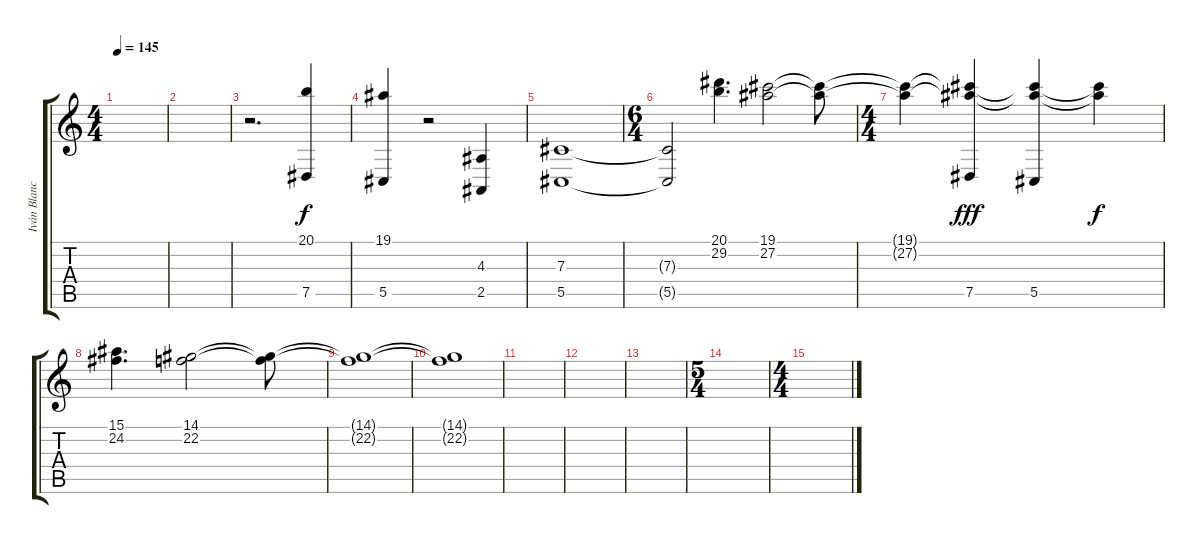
\track ("Iván Blanco (I)" "Iván Blanc") {instrument stringensemble1}
\staff {score tabs}
\tuning (Eb4 Bb3 Gb3 Db3 Ab2 Eb2) {hide}
\ts (4 4)
\tempo 145
\clef g2
\ks c
|
|
r.2{d} (20.1 7.5).4 |
(19.1 5.5).4 r.2 (4.3 2.5).4 |
(7.3 5.5).1 |
\ts (6 4)
(7.3{t} 5.5{t}).2{dy f} (20.1 29.2).4{d} (19.1 27.2).2 (19.1{t} 27.2{t}).8 |
\ts (4 4)
(19.1{t} 27.2{t}).4 (19.1{t} 27.2{t} 7.5).4{dy fff} (19.1{t} 27.2{t} 5.5).4 (19.1{t} 27.2{t}).4{dy f} |
(15.1 24.2).4{d} (14.1 22.2).2 (14.1{t} 22.2{t}).8 |
(14.1{t} 22.2{t}).1 |
(14.1{t} 22.2{t}).1 |
|
|
|
\ts (5 4)
|
\ts (4 4)
